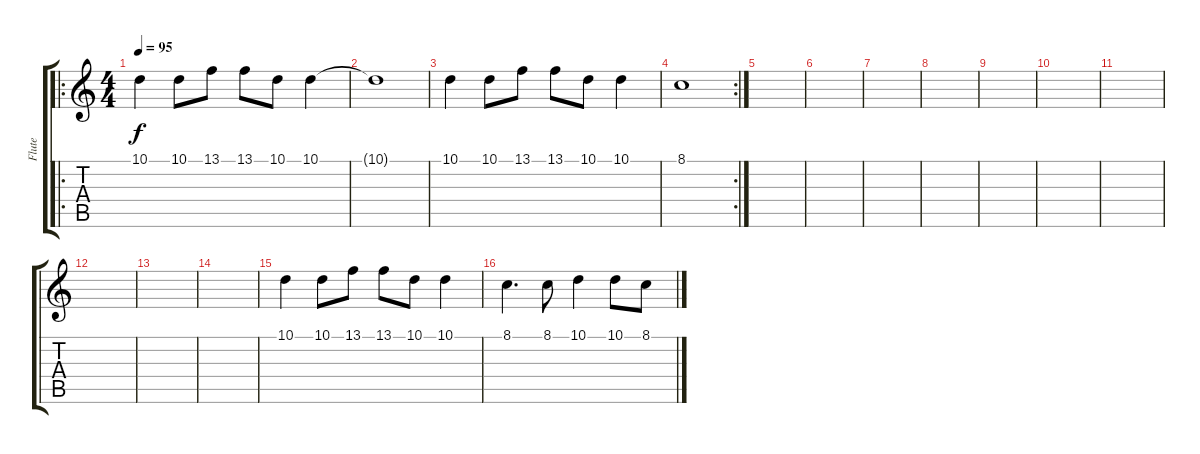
\track ("Flute" "Flute") {instrument panflute}
\staff {score tabs}
\tuning (E4 B3 G3 D3 A2 E2) {hide}
\ro
\ts (4 4)
\tempo 95
\clef g2
\ks c
10.1.4{dy f instrument panflute} 10.1.8 13.1.8 13.1.8 10.1.8 10.1.4 |
10.1{t}.1 |
10.1.4 10.1.8 13.1.8 13.1.8 10.1.8 10.1.4 |
\rc 2
8.1.1 |
|
|
|
|
|
|
|
|
|
|
10.1.4 10.1.8 13.1.8 13.1.8 10.1.8 10.1.4 |
8.1.4{d} 8.1.8 10.1.4 10.1.8 8.1.8
